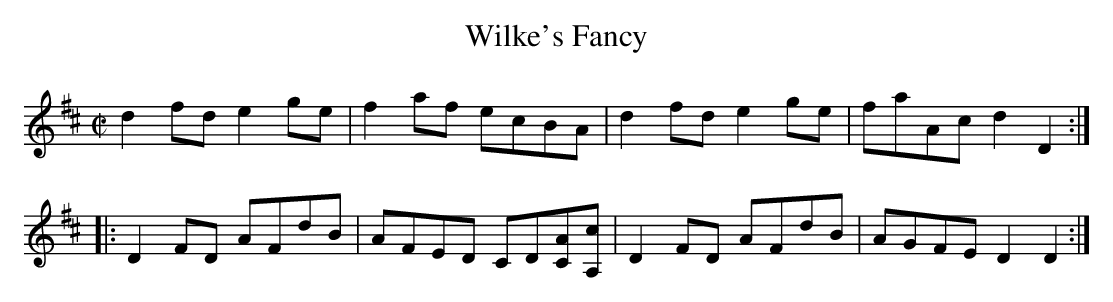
X:1
T:Wilke's Fancy
M: C|
L:1/8
K:D
d2 fd e2 ge | f2 af ecBA | d2 fd e2 ge | faAc d2D2 :|
|: D2 FD AFdB | AFED CD[CA][A,c] | D2 FD AFdB | AGFE D2D2 :|
